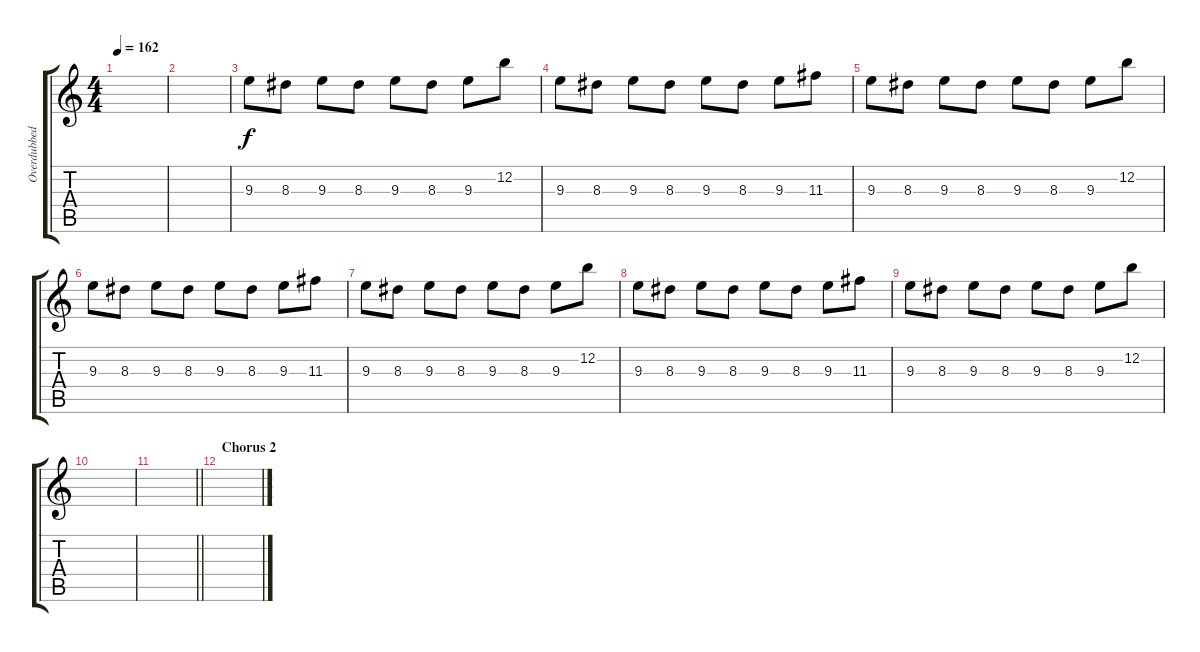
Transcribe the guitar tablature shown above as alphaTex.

\track ("Overdubbed Guitar" "Overdubbed") {instrument distortionguitar}
\staff {score tabs}
\tuning (E4 B3 G3 D3 A2 E2) {hide}
\ts (4 4)
\tempo 162
\clef g2
\ks c
|
|
9.3.8 8.3.8 9.3.8 8.3.8 9.3.8 8.3.8 9.3.8 12.2.8 |
9.3.8 8.3.8 9.3.8 8.3.8 9.3.8 8.3.8 9.3.8 11.3.8 |
9.3.8 8.3.8 9.3.8 8.3.8 9.3.8 8.3.8 9.3.8 12.2.8 |
9.3.8 8.3.8 9.3.8 8.3.8 9.3.8 8.3.8 9.3.8 11.3.8 |
9.3.8 8.3.8 9.3.8 8.3.8 9.3.8 8.3.8 9.3.8 12.2.8 |
9.3.8 8.3.8 9.3.8 8.3.8 9.3.8 8.3.8 9.3.8 11.3.8 |
9.3.8 8.3.8 9.3.8 8.3.8 9.3.8 8.3.8 9.3.8 12.2.8 |
|
\barLineRight lightlight
|
\section ("" "Chorus 2")
